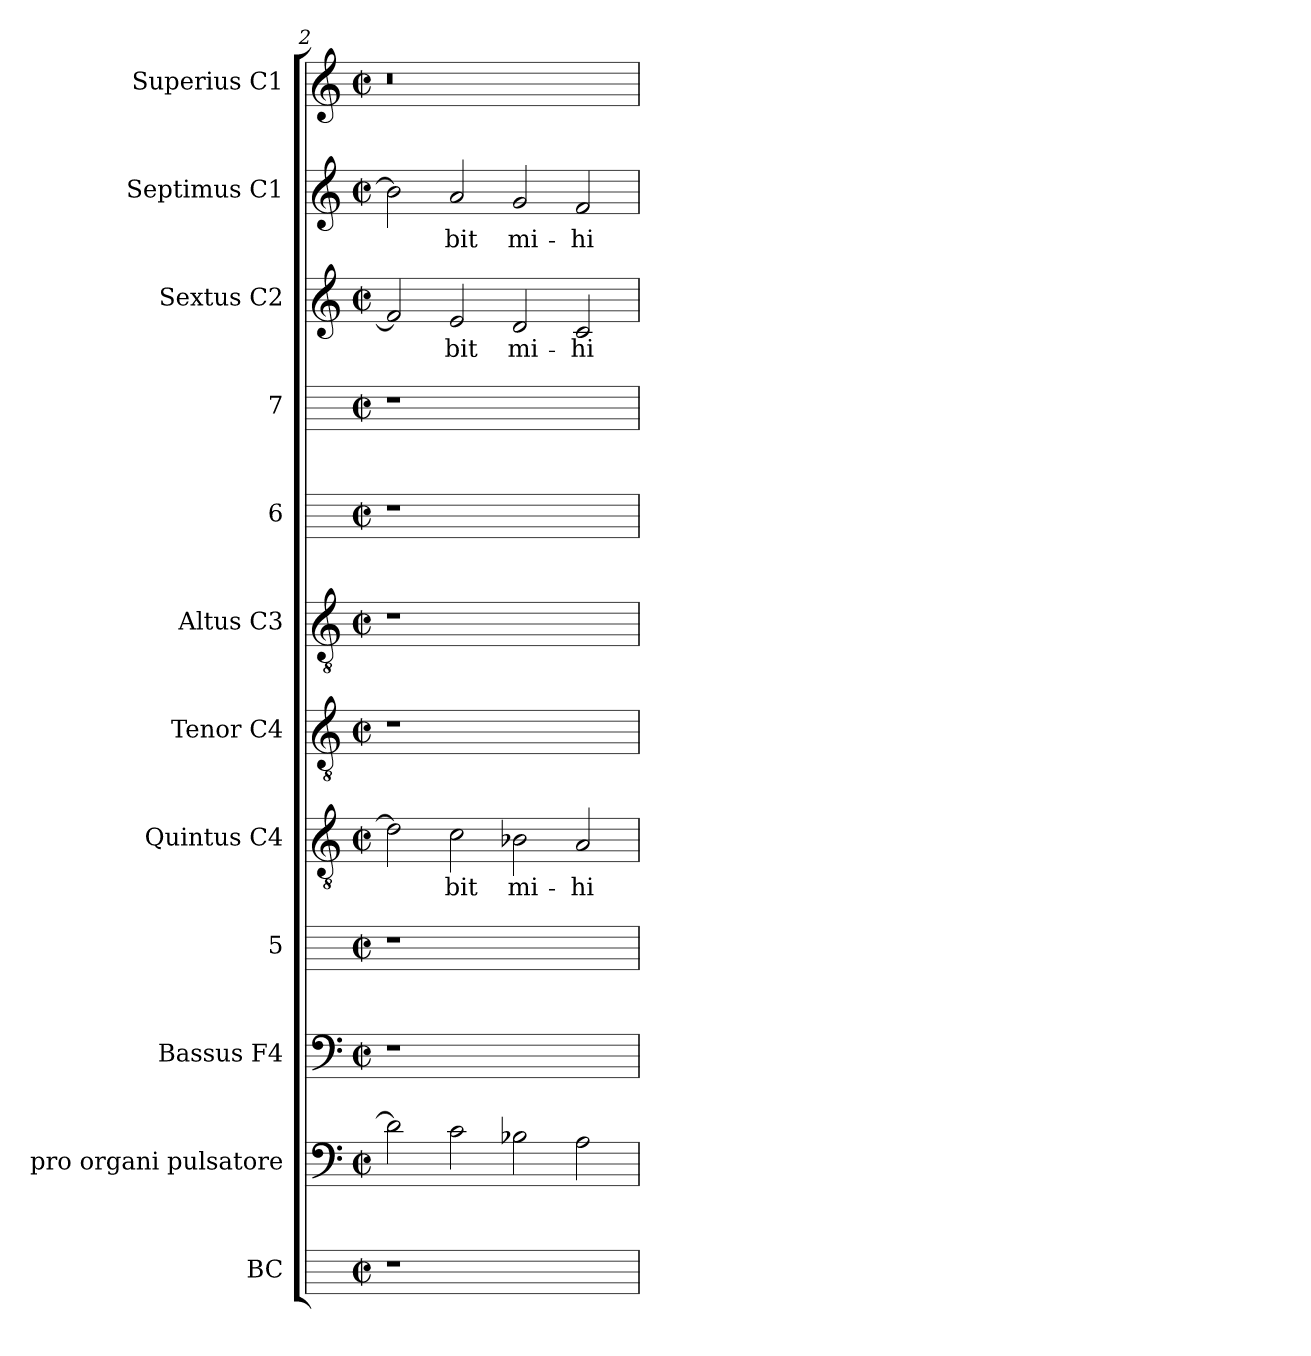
**kern	**kern	**kern	**kern	**kern	**text	**kern	**kern	**kern	**kern	**kern	**text	**kern	**text	**kern
*part12	*part11	*part10	*part9	*part8	*part8	*part7	*part6	*part5	*part4	*part3	*part3	*part2	*part2	*part1
*staff12	*staff11	*staff10	*staff9	*staff8	*staff8	*staff7	*staff6	*staff5	*staff4	*staff3	*staff3	*staff2	*staff2	*staff1
*I"BC	*I"pro organi  pulsatore	*I"Bassus  F4	*I"5	*I"Quintus  C4	*	*I"Tenor  C4	*I"Altus  C3	*I"6	*I"7	*I"Sextus  C2	*	*I"Septimus  C1	*	*I"Superius  C1
*I'BC	*	*I'B	*	*	*	*I'T	*I'A	*	*	*	*	*	*	*I'S
*	*clefF4	*clefF4	*	*clefGv2	*	*clefGv2	*clefGv2	*	*	*clefG2	*	*clefG2	*	*clefG2
*k[]	*k[]	*k[]	*k[]	*k[]	*	*k[]	*k[]	*k[]	*k[]	*k[]	*	*k[]	*	*k[]
*C:	*C:	*C:	*C:	*C:	*	*C:	*C:	*C:	*C:	*C:	*	*C:	*	*C:
*M2/2	*M2/2	*M2/2	*M2/2	*M2/2	*	*M2/2	*M2/2	*M2/2	*M2/2	*M2/2	*	*M2/2	*	*M2/2
*met(c|)	*met(c|)	*met(c|)	*met(c|)	*met(c|)	*	*met(c|)	*met(c|)	*met(c|)	*met(c|)	*met(c|)	*	*met(c|)	*	*met(c|)
=2	=2	=2	=2	=2	=2	=2	=2	=2	=2	=2	=2	=2	=2	=2
!	!	!	!	!	!LO:LY:b:cj	!	!	!	!	!	!LO:LY:b:cj	!	!LO:LY:b:cj	!
1r	2d\]	1r	1r	2d\]	--	1r	1r	1r	1r	2f/]	--	2b-\]	--	0r
!	!	!	!	!	!LO:LY:b:cj	!	!	!	!	!	!LO:LY:b:cj	!	!LO:LY:b:cj	!
.	2c\	.	.	2c\	-bit	.	.	.	.	2e/	-bit	2a/	-bit	.
!	!	!	!	!	!LO:LY:b:cj	!	!	!	!	!	!LO:LY:b:cj	!	!LO:LY:b:cj	!
1ryy	2B-X\	1ryy	1ryy	2B-X\	mi-	1ryy	1ryy	1ryy	1ryy	2d/	mi-	2g/	mi-	.
!	!	!	!	!	!LO:LY:b:cj	!	!	!	!	!	!LO:LY:b:cj	!	!LO:LY:b:cj	!
.	2A\	.	.	2A/	-hi	.	.	.	.	2c/	-hi	2f/	-hi	.
=	=	=	=	=	=	=	=	=	=	=	=	=	=	=
*-	*-	*-	*-	*-	*-	*-	*-	*-	*-	*-	*-	*-	*-	*-
